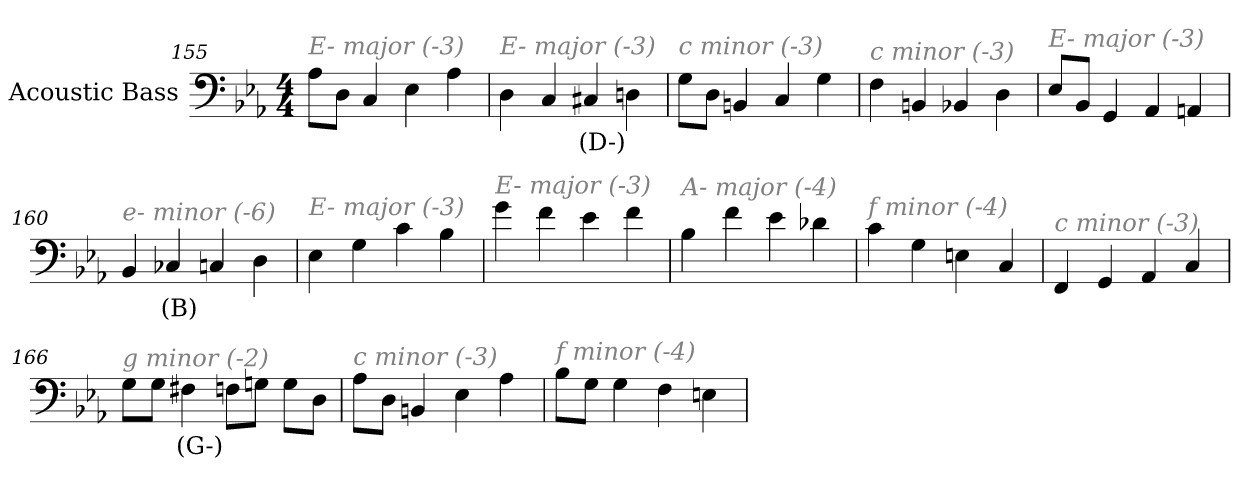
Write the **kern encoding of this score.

**kern	**text
*part1	*part1
*staff1	*staff1
*I"Acoustic Bass	*
*clefF4	*
*ITrd7c12	*
*k[b-e-a-]	*
*E-:	*
*M4/4	*
=155	=155
!LO:TX:i:color=#808080:t=E- major (-3)	!
8AA-L	.
8DDJ	.
4CC	.
4EE-	.
4AA-	.
=156	=156
!LO:TX:i:color=#808080:t=E- major (-3)	!
4DD	.
4CC	.
4CC#Xi	(D-)
4DDn	.
=157	=157
!LO:TX:i:color=#808080:t=c minor (-3)	!
8GGL	.
8DDJ	.
4BBBn	.
4CC	.
4GG	.
=158	=158
!LO:TX:i:color=#808080:t=c minor (-3)	!
4FF	.
4BBBn	.
4BBB-X	.
4DD	.
=159	=159
!LO:TX:i:color=#808080:t=E- major (-3)	!
8EE-L	.
8BBB-J	.
4GGG	.
4AAA-	.
4AAAn	.
=160	=160
!LO:TX:i:color=#808080:t=e- minor (-6)	!
4BBB-	.
4CC-Xi	(B)
4CC	.
4DD	.
=161	=161
!LO:TX:i:color=#808080:t=E- major (-3)	!
4EE-	.
4GG	.
4C	.
4BB-	.
=162	=162
!LO:TX:i:color=#808080:t=E- major (-3)	!
4G	.
4F	.
4E-	.
4F	.
=163	=163
!LO:TX:i:color=#808080:t=A- major (-4)	!
4BB-	.
4F	.
4E-	.
4D-X	.
=164	=164
!LO:TX:i:color=#808080:t=f minor (-4)	!
4C	.
4GG	.
4EEn	.
4CC	.
=165	=165
!LO:TX:i:color=#808080:t=c minor (-3)	!
4FFF	.
4GGG	.
4AAA-	.
4CC	.
=166	=166
!LO:TX:i:color=#808080:t=g minor (-2)	!
8GGL	.
8GGJ	.
4FF#Xi	(G-)
8FFL	.
8GGnJ	.
8GGL	.
8DDJ	.
=167	=167
!LO:TX:i:color=#808080:t=c minor (-3)	!
8AA-L	.
8DDJ	.
4BBBn	.
4EE-	.
4AA-	.
=168	=168
!LO:TX:i:color=#808080:t=f minor (-4)	!
8BB-L	.
8GGJ	.
4GG	.
4FF	.
4EEn	.
=	=
*-	*-
